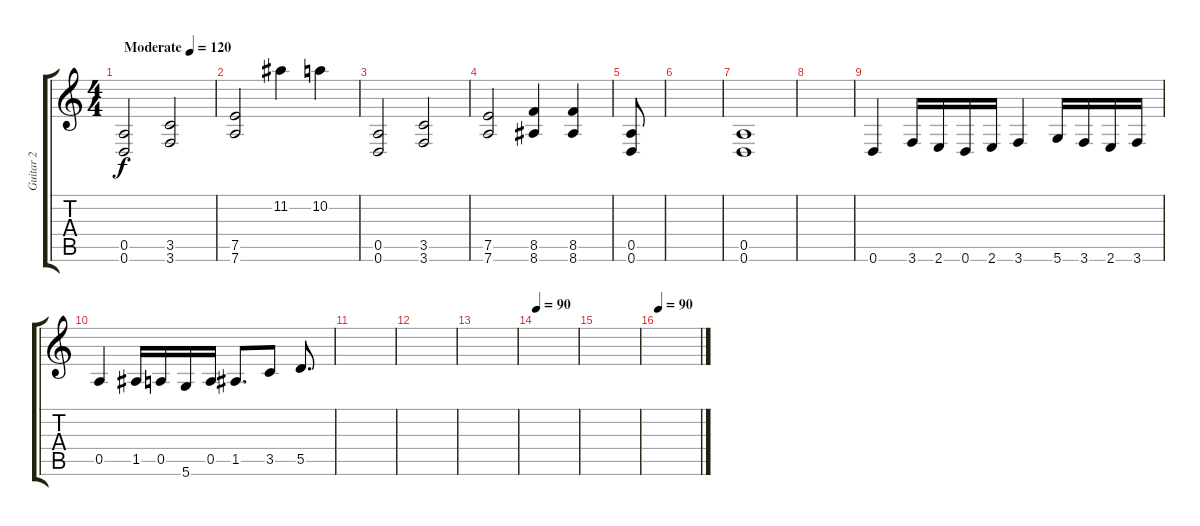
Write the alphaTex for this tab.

\track ("Guitar 2" "Guitar 2") {instrument distortionguitar}
\staff {score tabs}
\tuning (E4 B3 G3 D3 A2 D2) {hide}
\ts (4 4)
\tempo (120 "Moderate")
\clef g2
\ks c
(0.5 0.6).2{dy f instrument distortionguitar} (3.5 3.6).2 |
(7.5 7.6).2 11.2.4 10.2.4 |
(0.5 0.6).2 (3.5 3.6).2 |
(7.5 7.6).2 (8.5 8.6).4 (8.5 8.6).4 |
(0.5 0.6).8 |
|
(0.5 0.6).1 |
|
0.6.4 3.6.16 2.6.16 0.6.16 2.6.16 3.6.4 5.6.16 3.6.16 2.6.16 3.6.16 |
0.5.4 1.5.16 0.5.16 5.6.16 0.5.16 1.5.8{d} 3.5.8 5.5.8{d} |
|
|
|
\tempo 90
|
|
\tempo 90
